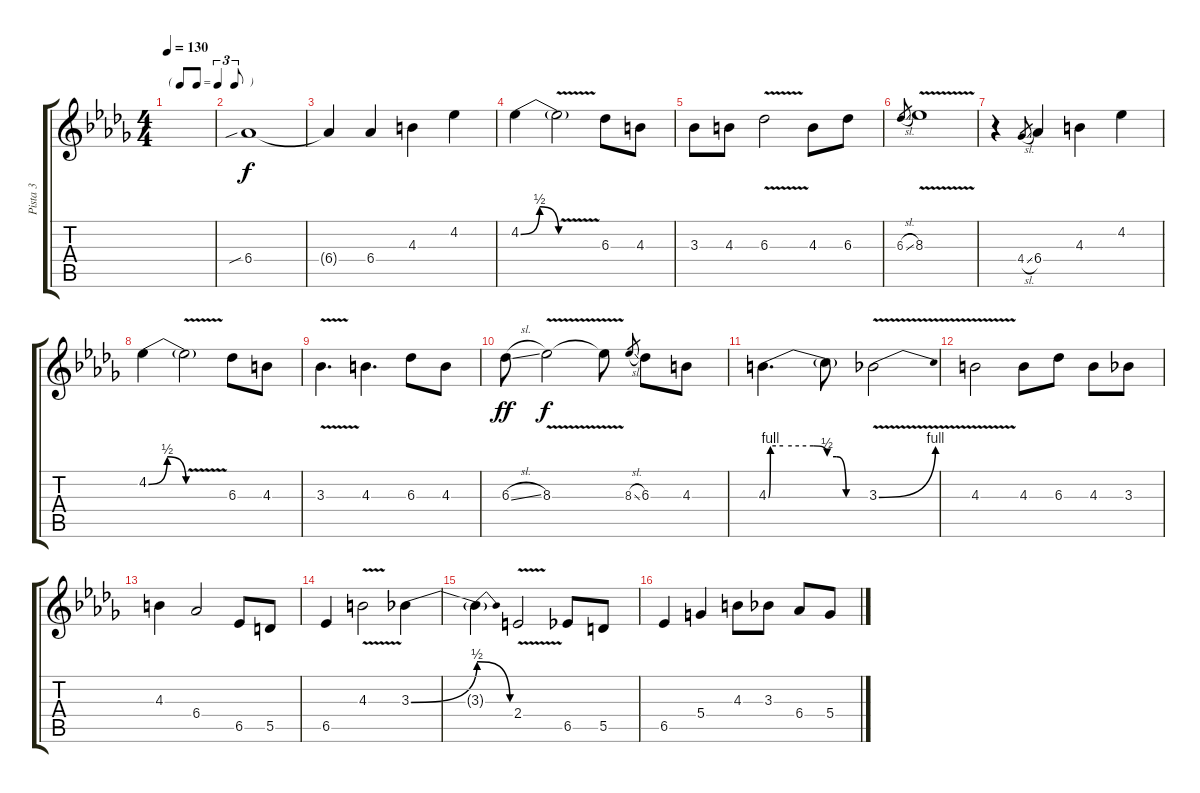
\track ("Pista 3" "Pista 3") {instrument electricguitarclean}
\staff {score tabs}
\tuning (E4 B3 G3 D3 A2 E2) {hide}
\ts (4 4)
\tf triplet8th
\tempo 130
\clef g2
\ks db
|
6.4{sib}.1 |
6.4{t}.4 6.4.4 4.3.4 4.2.4 |
4.2{be (bendrelease 0 0 30 2 55 2 60 0)}.4 4.2{v t}.2 6.3.8 4.3.8 |
3.3.8 4.3.8 6.3{v}.2 4.3.8 6.3.8 |
6.3{sl}.8{gr} 8.3{v}.1 |
r.4 4.4{sl}.8{gr} 6.4.4 4.3.4 4.2.4 |
4.2{be (bendrelease 0 0 30 2 55 2 60 0)}.4 4.2{v t}.2 6.3.8 4.3.8 |
3.3{v}.4{d} 4.3.4{d} 6.3.8 4.3.8 |
6.3{sl}.8{dy ff} 8.3{v}.2{dy f} 8.3{t}.8 8.3{sl}.8{gr} 6.3.8 4.3.8 |
4.3{be (custom 0 0 2 4 15 4 46 4 60 2)}.4{d} 4.3{be (custom 0 2 15 2 30 0 60 0) t}.8 3.3{be (bend 0 0 60 4) v}.2 |
4.3{v}.2 4.3.8 6.3.8 4.3.8 3.3.8 |
4.3.4 6.4.2 6.5.8 5.5.8 |
6.5.4 4.3{v}.2 3.3{be (bend 0 0 60 2)}.4 |
3.3{be (release 0 2 60 0) t}.4 2.4{v}.2 6.5.8 5.5.8 |
6.5.4 5.4.4 4.3.8 3.3.8 6.4.8 5.4.8
